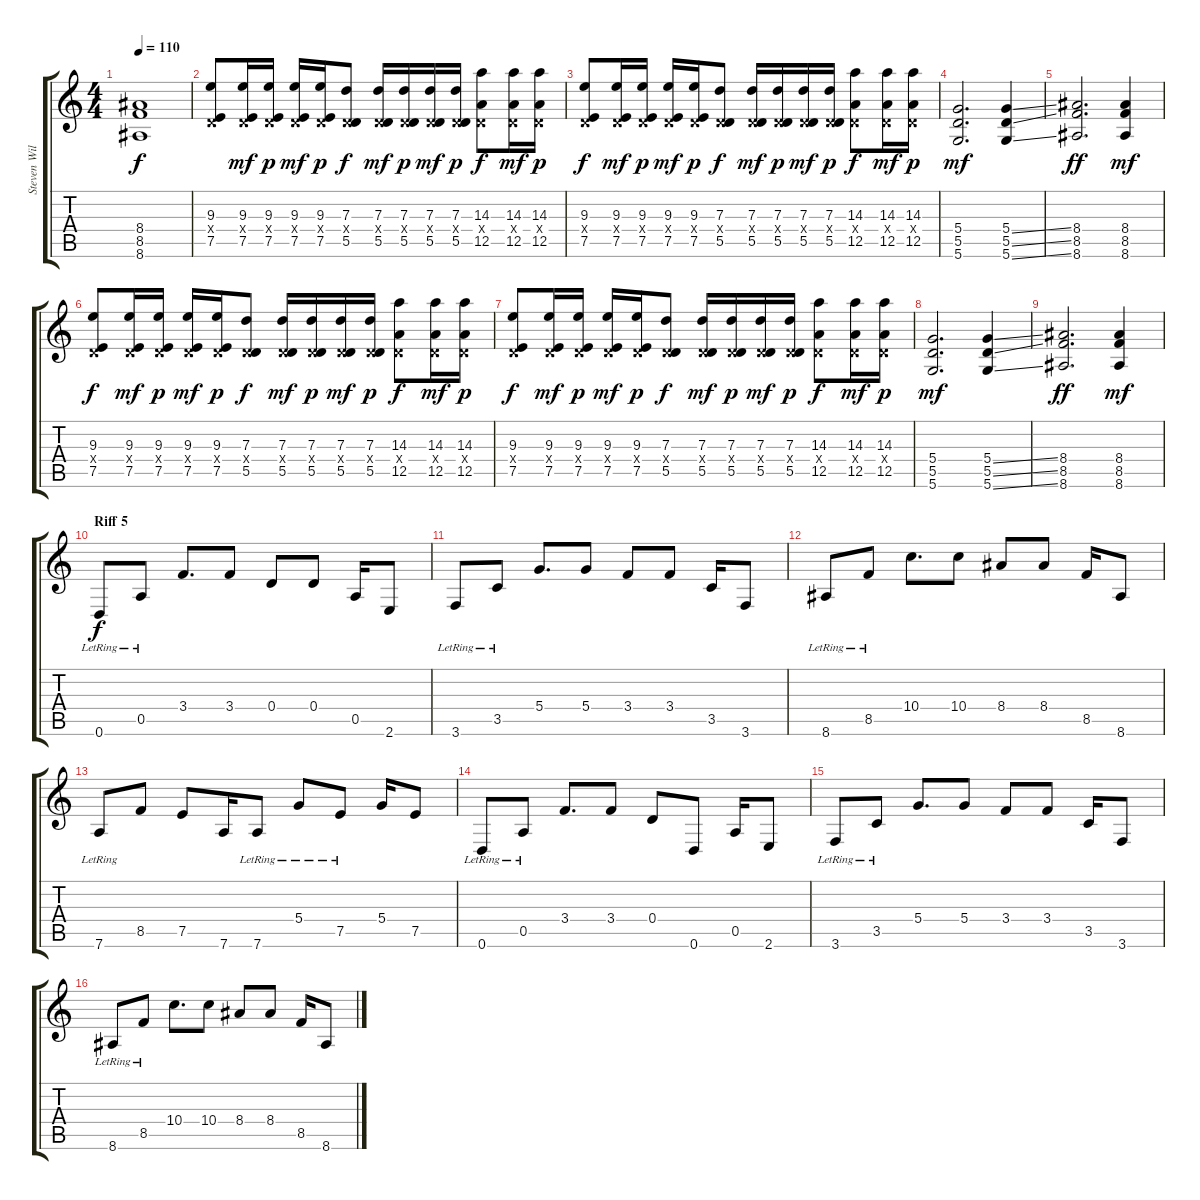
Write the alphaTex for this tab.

\track ("Steven Wilson - Guitar 1" "Steven Wil") {instrument electricguitarjazz}
\staff {score tabs}
\tuning (E4 B3 G3 D3 A2 D2) {hide}
\ts (4 4)
\tempo 110
\clef g2
\ks c
(8.4 8.5 8.6).1{dy f} |
(9.3 0.4{x} 7.5).8 (9.3 0.4{x} 7.5).16{dy mf} (9.3 0.4{x} 7.5).16{dy p} (9.3 0.4{x} 7.5).16{dy mf} (9.3 0.4{x} 7.5).16{dy p} (7.3 0.4{x} 5.5).8{dy f} (7.3 0.4{x} 5.5).16{dy mf} (7.3 0.4{x} 5.5).16{dy p} (7.3 0.4{x} 5.5).16{dy mf} (7.3 0.4{x} 5.5).16{dy p} (14.3 0.4{x} 12.5).8{dy f} (14.3 0.4{x} 12.5).16{dy mf} (14.3 0.4{x} 12.5).16{dy p} |
(9.3 0.4{x} 7.5).8{dy f} (9.3 0.4{x} 7.5).16{dy mf} (9.3 0.4{x} 7.5).16{dy p} (9.3 0.4{x} 7.5).16{dy mf} (9.3 0.4{x} 7.5).16{dy p} (7.3 0.4{x} 5.5).8{dy f} (7.3 0.4{x} 5.5).16{dy mf} (7.3 0.4{x} 5.5).16{dy p} (7.3 0.4{x} 5.5).16{dy mf} (7.3 0.4{x} 5.5).16{dy p} (14.3 0.4{x} 12.5).8{dy f} (14.3 0.4{x} 12.5).16{dy mf} (14.3 0.4{x} 12.5).16{dy p} |
(5.4 5.5 5.6).2{d dy mf} (5.4{ss} 5.5{ss} 5.6{ss}).4 |
(8.4 8.5 8.6).2{d dy ff} (8.4 8.5 8.6).4{dy mf} |
(9.3 0.4{x} 7.5).8{dy f} (9.3 0.4{x} 7.5).16{dy mf} (9.3 0.4{x} 7.5).16{dy p} (9.3 0.4{x} 7.5).16{dy mf} (9.3 0.4{x} 7.5).16{dy p} (7.3 0.4{x} 5.5).8{dy f} (7.3 0.4{x} 5.5).16{dy mf} (7.3 0.4{x} 5.5).16{dy p} (7.3 0.4{x} 5.5).16{dy mf} (7.3 0.4{x} 5.5).16{dy p} (14.3 0.4{x} 12.5).8{dy f} (14.3 0.4{x} 12.5).16{dy mf} (14.3 0.4{x} 12.5).16{dy p} |
(9.3 0.4{x} 7.5).8{dy f} (9.3 0.4{x} 7.5).16{dy mf} (9.3 0.4{x} 7.5).16{dy p} (9.3 0.4{x} 7.5).16{dy mf} (9.3 0.4{x} 7.5).16{dy p} (7.3 0.4{x} 5.5).8{dy f} (7.3 0.4{x} 5.5).16{dy mf} (7.3 0.4{x} 5.5).16{dy p} (7.3 0.4{x} 5.5).16{dy mf} (7.3 0.4{x} 5.5).16{dy p} (14.3 0.4{x} 12.5).8{dy f} (14.3 0.4{x} 12.5).16{dy mf} (14.3 0.4{x} 12.5).16{dy p} |
(5.4 5.5 5.6).2{d dy mf} (5.4{ss} 5.5{ss} 5.6{ss}).4 |
(8.4 8.5 8.6).2{d dy ff} (8.4 8.5 8.6).4{dy mf} |
\section ("" "Riff 5")
0.6{lr}.8{dy f} 0.5{lr}.8 3.4.8{d} 3.4.8 0.4.8 0.4.8 0.5.16 2.6.8 |
3.6{lr}.8 3.5{lr}.8 5.4.8{d} 5.4.8 3.4.8 3.4.8 3.5.16 3.6.8 |
8.6{lr}.8 8.5{lr}.8 10.4.8{d} 10.4.8 8.4.8 8.4.8 8.5.16 8.6.8 |
7.6{lr}.8 8.5.8 7.5.8 7.6.16 7.6{lr}.8 5.4{lr}.8 7.5{lr}.8 5.4.16 7.5.8 |
0.6{lr}.8 0.5{lr}.8 3.4.8{d} 3.4.8 0.4.8 0.6.8 0.5.16 2.6.8 |
3.6{lr}.8 3.5{lr}.8 5.4.8{d} 5.4.8 3.4.8 3.4.8 3.5.16 3.6.8 |
8.6{lr}.8 8.5{lr}.8 10.4.8{d} 10.4.8 8.4.8 8.4.8 8.5.16 8.6.8
